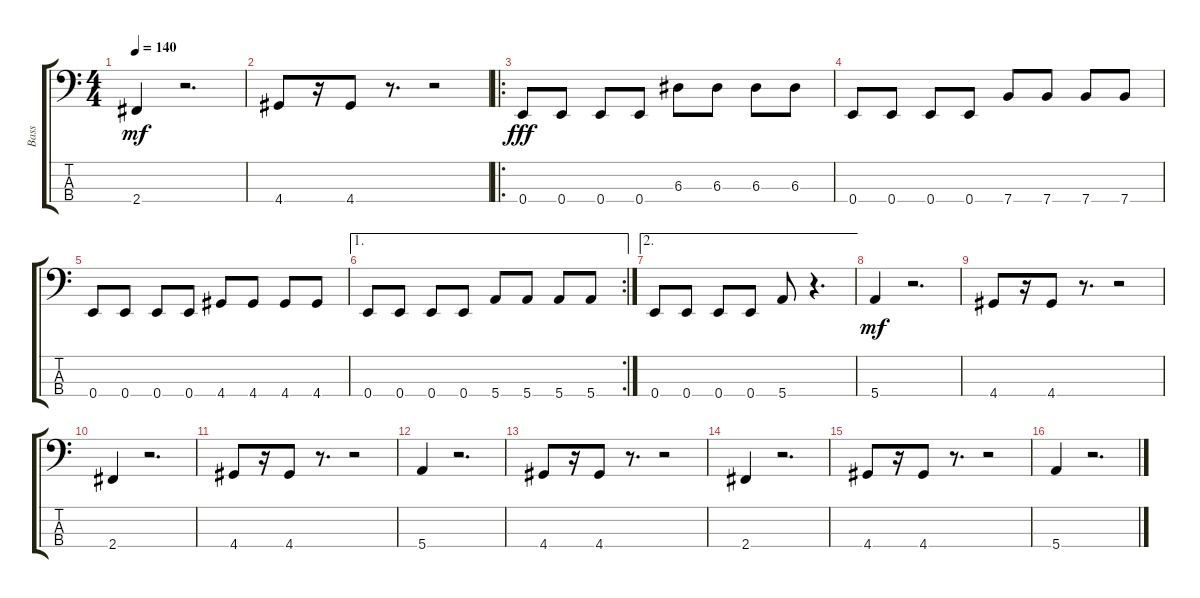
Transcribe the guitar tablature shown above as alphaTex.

\track ("Bass" "Bass") {instrument electricbasspick}
\staff {score tabs}
\tuning (G2 D2 A1 E1) {hide}
\ts (4 4)
\tempo 140
\clef f4
\ks c
2.4.4{dy mf} r.2{d} |
4.4.8 r.16 4.4.8 r.8{d} r.2 |
\ro
0.4.8{dy fff} 0.4.8 0.4.8 0.4.8 6.3.8 6.3.8 6.3.8 6.3.8 |
0.4.8 0.4.8 0.4.8 0.4.8 7.4.8 7.4.8 7.4.8 7.4.8 |
0.4.8 0.4.8 0.4.8 0.4.8 4.4.8 4.4.8 4.4.8 4.4.8 |
\ae 1
\rc 2
0.4.8 0.4.8 0.4.8 0.4.8 5.4.8 5.4.8 5.4.8 5.4.8 |
\ae 2
0.4.8 0.4.8 0.4.8 0.4.8 5.4.8 r.4{d} |
5.4.4{dy mf} r.2{d} |
4.4.8 r.16 4.4.8 r.8{d} r.2 |
2.4.4 r.2{d} |
4.4.8 r.16 4.4.8 r.8{d} r.2 |
5.4.4 r.2{d} |
4.4.8 r.16 4.4.8 r.8{d} r.2 |
2.4.4 r.2{d} |
4.4.8 r.16 4.4.8 r.8{d} r.2 |
5.4.4 r.2{d}
